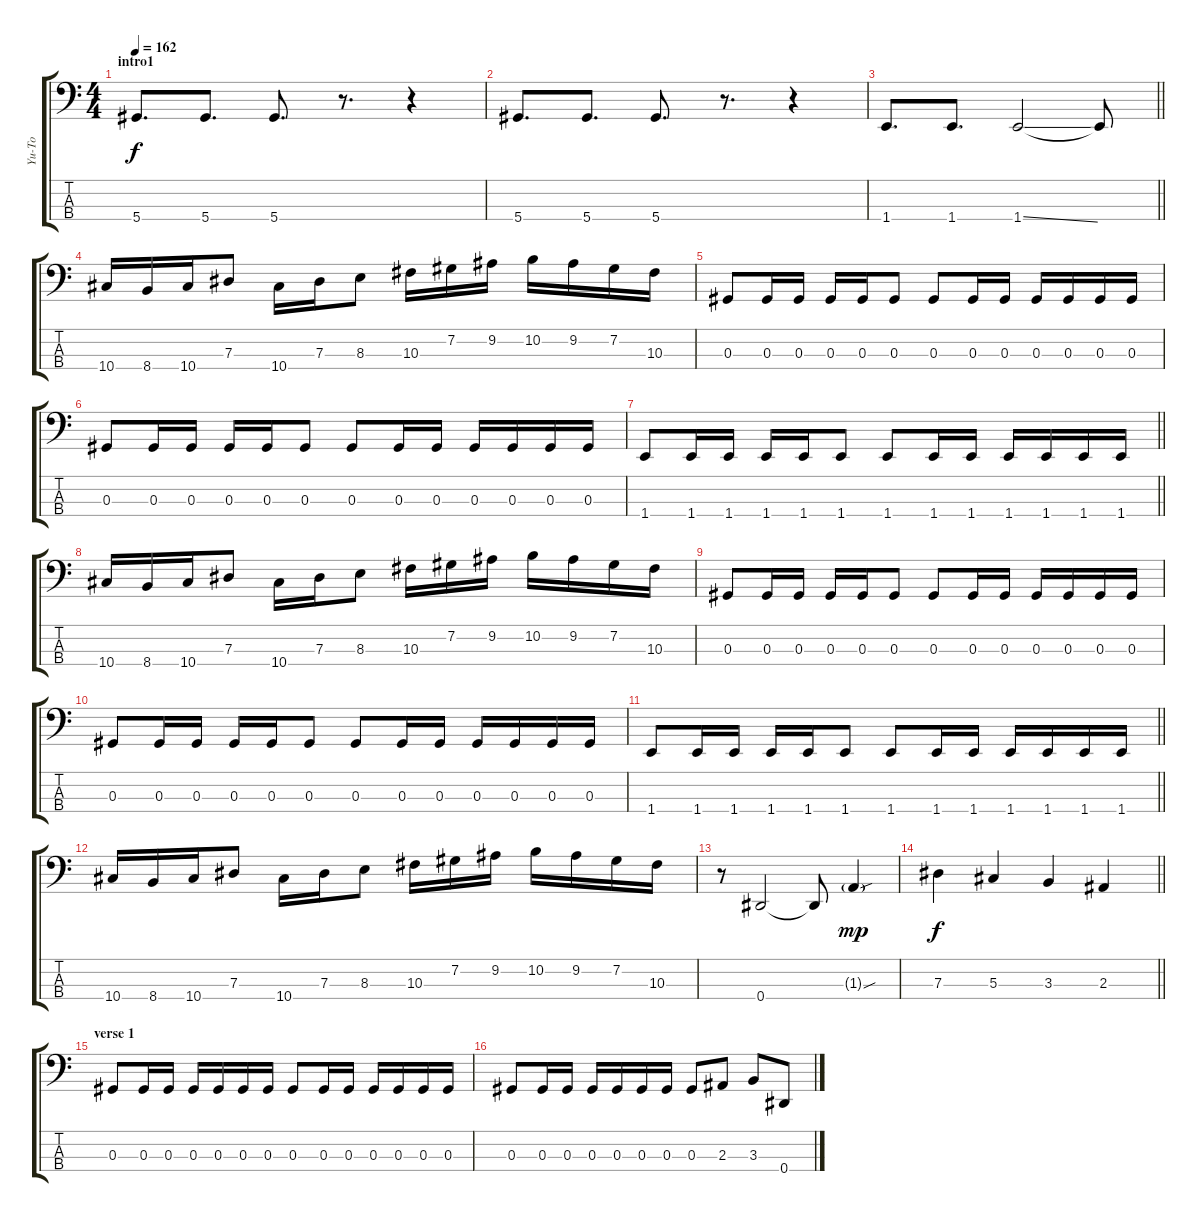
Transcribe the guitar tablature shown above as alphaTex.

\track ("Yu-To" "Yu-To") {instrument electricbassfinger}
\staff {score tabs}
\tuning (Gb2 Db2 Ab1 Eb1) {hide}
\ts (4 4)
\section ("" "intro1")
\tempo 162
\clef f4
\ks c
5.4.8{d dy f instrument electricbassfinger} 5.4.8{d} 5.4.8{d} r.8{d} r.4 |
5.4.8{d} 5.4.8{d} 5.4.8{d} r.8{d} r.4 |
\barLineRight lightlight
1.4.8{d} 1.4.8{d} 1.4{ss}.2 1.4{t}.8 |
10.4.16 8.4.16 10.4.16 7.3.8 10.4.16 7.3.16 8.3.8 10.3.16 7.2.16 9.2.16 10.2.16 9.2.16 7.2.16 10.3.16 |
0.3.8 0.3.16 0.3.16 0.3.16 0.3.16 0.3.8 0.3.8 0.3.16 0.3.16 0.3.16 0.3.16 0.3.16 0.3.16 |
0.3.8 0.3.16 0.3.16 0.3.16 0.3.16 0.3.8 0.3.8 0.3.16 0.3.16 0.3.16 0.3.16 0.3.16 0.3.16 |
\barLineRight lightlight
1.4.8 1.4.16 1.4.16 1.4.16 1.4.16 1.4.8 1.4.8 1.4.16 1.4.16 1.4.16 1.4.16 1.4.16 1.4.16 |
10.4.16 8.4.16 10.4.16 7.3.8 10.4.16 7.3.16 8.3.8 10.3.16 7.2.16 9.2.16 10.2.16 9.2.16 7.2.16 10.3.16 |
0.3.8 0.3.16 0.3.16 0.3.16 0.3.16 0.3.8 0.3.8 0.3.16 0.3.16 0.3.16 0.3.16 0.3.16 0.3.16 |
0.3.8 0.3.16 0.3.16 0.3.16 0.3.16 0.3.8 0.3.8 0.3.16 0.3.16 0.3.16 0.3.16 0.3.16 0.3.16 |
\barLineRight lightlight
1.4.8 1.4.16 1.4.16 1.4.16 1.4.16 1.4.8 1.4.8 1.4.16 1.4.16 1.4.16 1.4.16 1.4.16 1.4.16 |
10.4.16 8.4.16 10.4.16 7.3.8 10.4.16 7.3.16 8.3.8 10.3.16 7.2.16 9.2.16 10.2.16 9.2.16 7.2.16 10.3.16 |
r.8 0.4.2 0.4{t}.8 1.3{sou g}.4{dy mp} |
\barLineRight lightlight
7.3.4{dy f} 5.3.4 3.3.4 2.3.4 |
\section ("" "verse 1")
0.3.8 0.3.16 0.3.16 0.3.16 0.3.16 0.3.16 0.3.16 0.3.8 0.3.16 0.3.16 0.3.16 0.3.16 0.3.16 0.3.16 |
0.3.8 0.3.16 0.3.16 0.3.16 0.3.16 0.3.16 0.3.16 0.3.8 2.3.8 3.3.8 0.4.8
